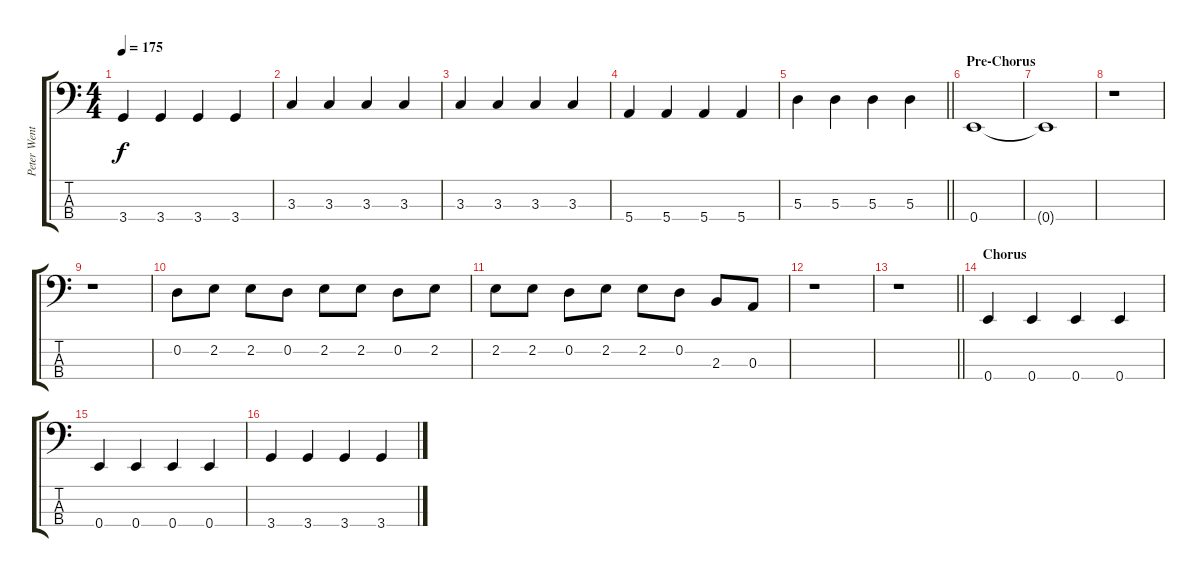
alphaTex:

\track ("Peter Wentz (Bass)" "Peter Went") {instrument electricbassfinger}
\staff {score tabs}
\tuning (G2 D2 A1 E1) {hide}
\ts (4 4)
\tempo 175
\clef f4
\ks c
3.4.4{dy f} 3.4.4 3.4.4 3.4.4 |
3.3.4 3.3.4 3.3.4 3.3.4 |
3.3.4 3.3.4 3.3.4 3.3.4 |
5.4.4 5.4.4 5.4.4 5.4.4 |
\barLineRight lightlight
5.3.4 5.3.4 5.3.4 5.3.4 |
\section ("" "Pre-Chorus")
0.4.1 |
0.4{t}.1 |
r.1 |
r.1 |
0.2.8 2.2.8 2.2.8 0.2.8 2.2.8 2.2.8 0.2.8 2.2.8 |
2.2.8 2.2.8 0.2.8 2.2.8 2.2.8 0.2.8 2.3.8 0.3.8 |
r.1 |
\barLineRight lightlight
r.1 |
\section ("" "Chorus")
0.4.4 0.4.4 0.4.4 0.4.4 |
0.4.4 0.4.4 0.4.4 0.4.4 |
3.4.4 3.4.4 3.4.4 3.4.4
